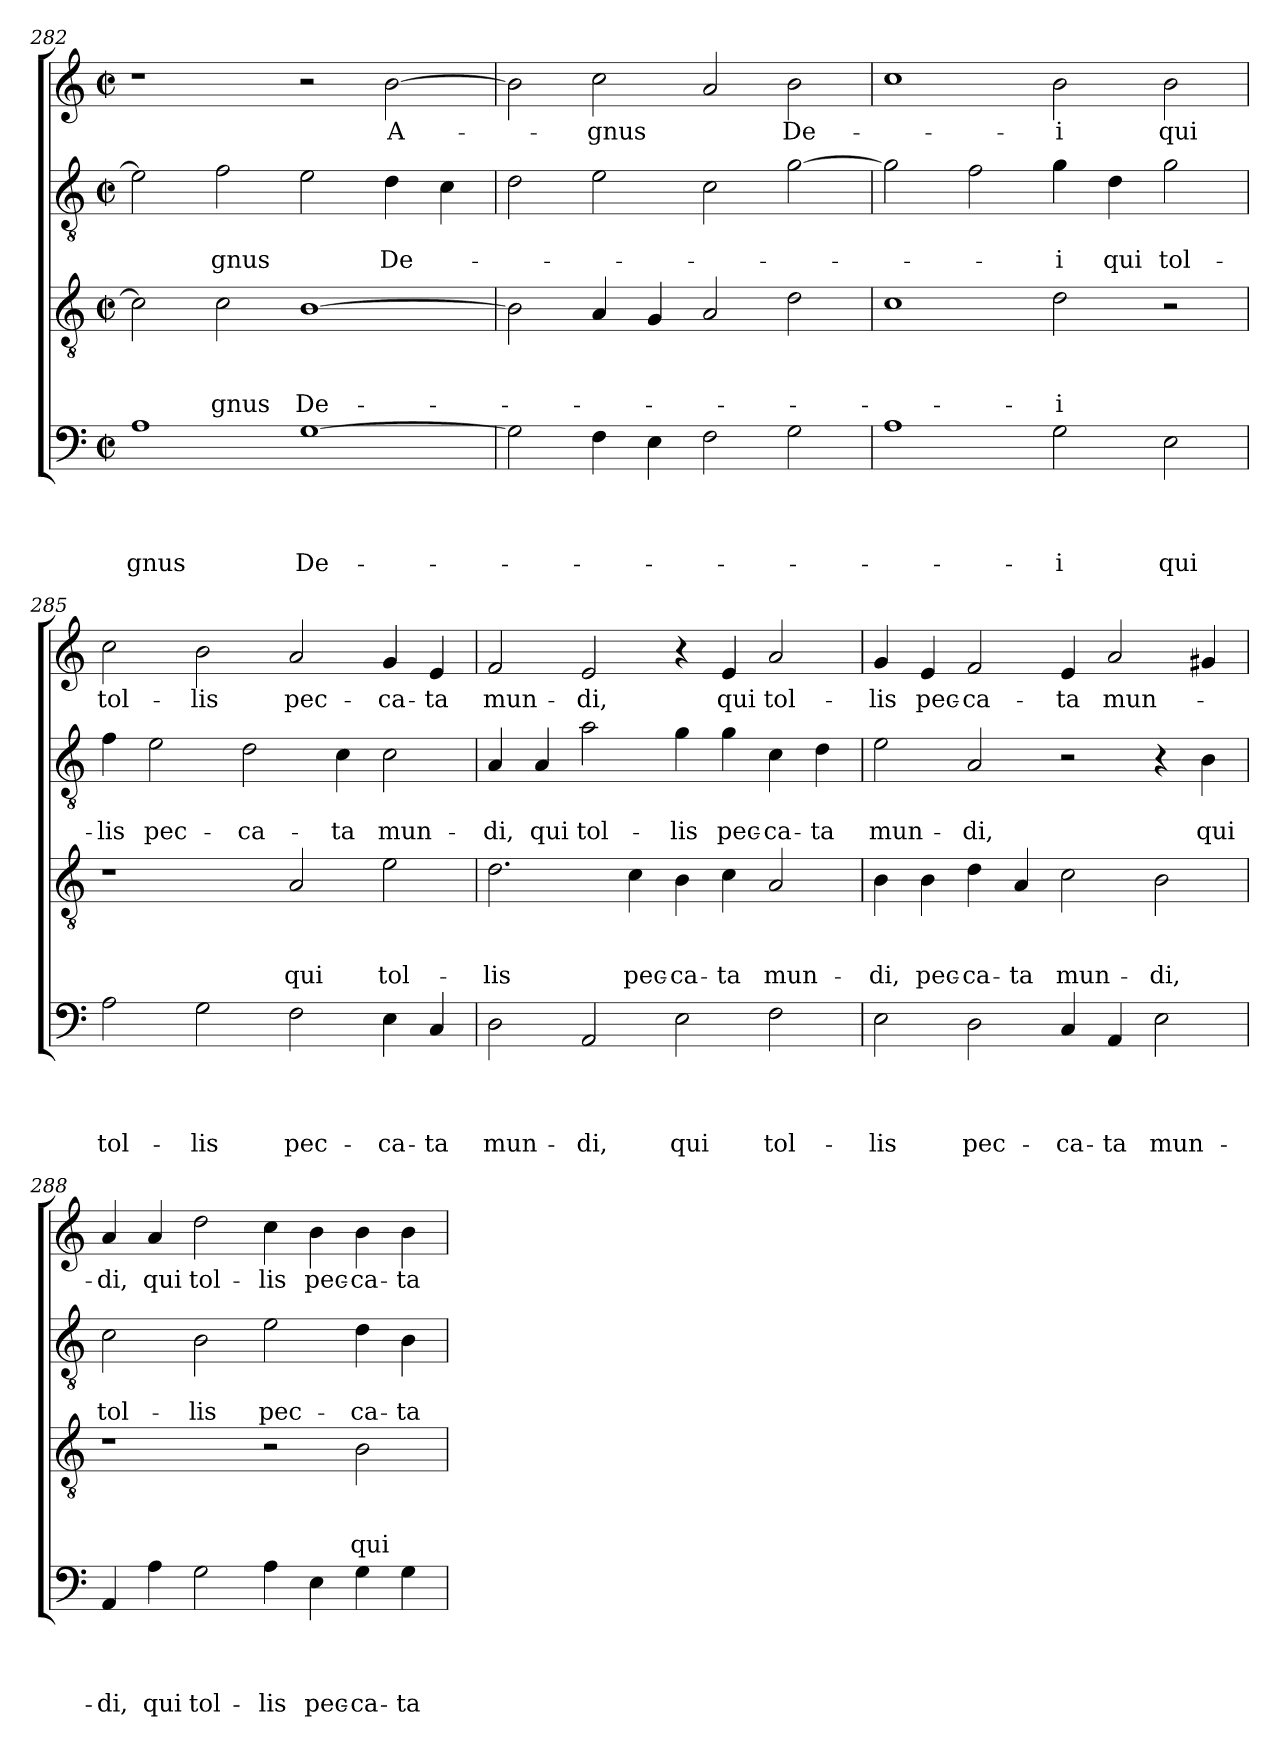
**kern	**text	**text	**text	**text	**kern	**text	**text	**text	**kern	**text	**text	**kern	**text
*part4	*part4	*part4	*part4	*part4	*part3	*part3	*part3	*part3	*part2	*part2	*part2	*part1	*part1
*staff4	*staff4	*staff4	*staff4	*staff4	*staff3	*staff3	*staff3	*staff3	*staff2	*staff2	*staff2	*staff1	*staff1
*clefF4	*	*	*	*	*clefGv2	*	*	*	*clefGv2	*	*	*clefG2	*
*k[]	*	*	*	*	*k[]	*	*	*	*k[]	*	*	*k[]	*
*C:	*	*	*	*	*C:	*	*	*	*C:	*	*	*C:	*
*M2/2	*	*	*	*	*M2/2	*	*	*	*M2/2	*	*	*M2/2	*
*met(c|)	*	*	*	*	*met(c|)	*	*	*	*met(c|)	*	*	*met(c|)	*
=282	=282	=282	=282	=282	=282	=282	=282	=282	=282	=282	=282	=282	=282
1A	.	.	.	-gnus	2c\]	.	.	.	2e\]	.	.	1r	.
.	.	.	.	.	2c\	.	.	-gnus	2f\	.	-gnus	.	.
[1G	.	.	.	De-	[1B	.	.	De-	2e\	.	.	2r	.
.	.	.	.	.	.	.	.	.	4d\	.	De-	[2b\	A-
.	.	.	.	.	.	.	.	.	4c\	.	.	.	.
=283	=283	=283	=283	=283	=283	=283	=283	=283	=283	=283	=283	=283	=283
2G\]	.	.	.	.	2B\]	.	.	.	2d\	.	.	2b\]	.
4F\	.	.	.	.	4A/	.	.	.	2e\	.	.	2cc\	-gnus
4E\	.	.	.	.	4G/	.	.	.	.	.	.	.	.
2F\	.	.	.	.	2A/	.	.	.	2c\	.	.	2a/	.
2G\	.	.	.	.	2d\	.	.	.	[2g\	.	.	2b\	De-
=284	=284	=284	=284	=284	=284	=284	=284	=284	=284	=284	=284	=284	=284
1A	.	.	.	.	1c	.	.	.	2g\]	.	.	1cc	.
.	.	.	.	.	.	.	.	.	2f\	.	.	.	.
2G\	.	.	.	-i	2d\	.	.	-i	4g\	.	-i	2b\	-i
.	.	.	.	.	.	.	.	.	4d\	.	qui	.	.
2E\	.	.	.	qui	2r	.	.	.	2g\	.	tol-	2b\	qui
=285	=285	=285	=285	=285	=285	=285	=285	=285	=285	=285	=285	=285	=285
2A\	.	.	.	tol-	1r	.	.	.	4f\	.	-lis	2cc\	tol-
.	.	.	.	.	.	.	.	.	2e\	.	pec-	.	.
2G\	.	.	.	-lis	.	.	.	.	.	.	.	2b\	-lis
.	.	.	.	.	.	.	.	.	2d\	.	-ca-	.	.
2F\	.	.	.	pec-	2A/	.	.	qui	.	.	.	2a/	pec-
.	.	.	.	.	.	.	.	.	4c\	.	-ta	.	.
4E\	.	.	.	-ca-	2e\	.	.	tol-	2c\	.	mun-	4g/	-ca-
4C/	.	.	.	-ta	.	.	.	.	.	.	.	4e/	-ta
!!LO:LB:g=z
=286	=286	=286	=286	=286	=286	=286	=286	=286	=286	=286	=286	=286	=286
2D\	.	.	.	mun-	2.d\	.	.	-lis	4A/	.	-di,	2f/	mun-
.	.	.	.	.	.	.	.	.	4A/	.	qui	.	.
2AA/	.	.	.	-di,	.	.	.	.	2a\	.	tol-	2e/	-di,
.	.	.	.	.	4c\	.	.	pec-	.	.	.	.	.
2E\	.	.	.	qui	4B\	.	.	-ca-	4g\	.	-lis	4r	.
.	.	.	.	.	4c\	.	.	-ta	4g\	.	pec-	4e/	qui
2F\	.	.	.	tol-	2A/	.	.	mun-	4c\	.	-ca-	2a/	tol-
.	.	.	.	.	.	.	.	.	4d\	.	-ta	.	.
=287	=287	=287	=287	=287	=287	=287	=287	=287	=287	=287	=287	=287	=287
2E\	.	.	.	-lis	4B\	.	.	-di,	2e\	.	mun-	4g/	-lis
.	.	.	.	.	4B\	.	.	pec-	.	.	.	4e/	pec-
2D\	.	.	.	pec-	4d\	.	.	-ca-	2A/	.	-di,	2f/	-ca-
.	.	.	.	.	4A/	.	.	-ta	.	.	.	.	.
4C/	.	.	.	-ca-	2c\	.	.	mun-	2r	.	.	4e/	-ta
4AA/	.	.	.	-ta	.	.	.	.	.	.	.	2a/	mun-
2E\	.	.	.	mun-	2B\	.	.	-di,	4r	.	.	.	.
.	.	.	.	.	.	.	.	.	4B\	.	qui	4g#X/	.
=288	=288	=288	=288	=288	=288	=288	=288	=288	=288	=288	=288	=288	=288
4AA/	.	.	.	-di,	1r	.	.	.	2c\	.	tol-	4a/	-di,
4A\	.	.	.	qui	.	.	.	.	.	.	.	4a/	qui
2G\	.	.	.	tol-	.	.	.	.	2B\	.	-lis	2dd\	tol-
4A\	.	.	.	-lis	2r	.	.	.	2e\	.	pec-	4cc\	-lis
4E\	.	.	.	pec-	.	.	.	.	.	.	.	4b\	pec-
4G\	.	.	.	-ca-	2B\	.	.	qui	4d\	.	-ca-	4b\	-ca-
4G\	.	.	.	-ta	.	.	.	.	4B\	.	-ta	4b\	-ta
=	=	=	=	=	=	=	=	=	=	=	=	=	=
*-	*-	*-	*-	*-	*-	*-	*-	*-	*-	*-	*-	*-	*-
